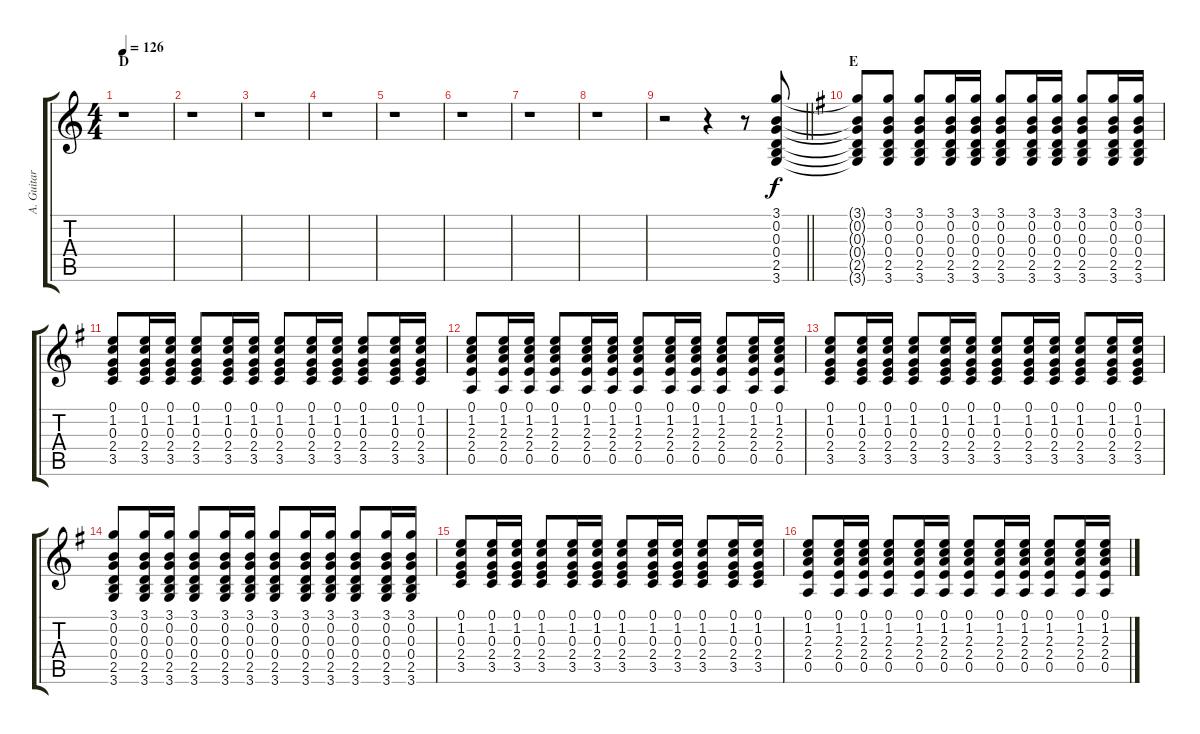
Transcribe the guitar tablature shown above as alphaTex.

\track ("A. Guitar" "A. Guitar") {instrument acousticguitarsteel}
\staff {score tabs}
\tuning (E4 B3 G3 D3 A2 E2) {hide}
\ts (4 4)
\section ("" "D")
\tempo 126
\clef g2
\ks c
r.1{dy f} |
r.1 |
r.1 |
r.1 |
r.1 |
r.1 |
r.1 |
r.1 |
\barLineRight lightlight
r.2 r.4 r.8 (3.1 0.2 0.3 0.4 2.5 3.6).8 |
\section ("" "E")
\ks g
(3.1{t} 0.2{t} 0.3{t} 0.4{t} 2.5{t} 3.6{t}).8 (3.1 0.2 0.3 0.4 2.5 3.6).8 (3.1 0.2 0.3 0.4 2.5 3.6).8 (3.1 0.2 0.3 0.4 2.5 3.6).16 (3.1 0.2 0.3 0.4 2.5 3.6).16 (3.1 0.2 0.3 0.4 2.5 3.6).8 (3.1 0.2 0.3 0.4 2.5 3.6).16 (3.1 0.2 0.3 0.4 2.5 3.6).16 (3.1 0.2 0.3 0.4 2.5 3.6).8 (3.1 0.2 0.3 0.4 2.5 3.6).16 (3.1 0.2 0.3 0.4 2.5 3.6).16 |
(0.1 1.2 0.3 2.4 3.5).8 (0.1 1.2 0.3 2.4 3.5).16 (0.1 1.2 0.3 2.4 3.5).16 (0.1 1.2 0.3 2.4 3.5).8 (0.1 1.2 0.3 2.4 3.5).16 (0.1 1.2 0.3 2.4 3.5).16 (0.1 1.2 0.3 2.4 3.5).8 (0.1 1.2 0.3 2.4 3.5).16 (0.1 1.2 0.3 2.4 3.5).16 (0.1 1.2 0.3 2.4 3.5).8 (0.1 1.2 0.3 2.4 3.5).16 (0.1 1.2 0.3 2.4 3.5).16 |
(0.1 1.2 2.3 2.4 0.5).8 (0.1 1.2 2.3 2.4 0.5).16 (0.1 1.2 2.3 2.4 0.5).16 (0.1 1.2 2.3 2.4 0.5).8 (0.1 1.2 2.3 2.4 0.5).16 (0.1 1.2 2.3 2.4 0.5).16 (0.1 1.2 2.3 2.4 0.5).8 (0.1 1.2 2.3 2.4 0.5).16 (0.1 1.2 2.3 2.4 0.5).16 (0.1 1.2 2.3 2.4 0.5).8 (0.1 1.2 2.3 2.4 0.5).16 (0.1 1.2 2.3 2.4 0.5).16 |
(0.1 1.2 0.3 2.4 3.5).8 (0.1 1.2 0.3 2.4 3.5).16 (0.1 1.2 0.3 2.4 3.5).16 (0.1 1.2 0.3 2.4 3.5).8 (0.1 1.2 0.3 2.4 3.5).16 (0.1 1.2 0.3 2.4 3.5).16 (0.1 1.2 0.3 2.4 3.5).8 (0.1 1.2 0.3 2.4 3.5).16 (0.1 1.2 0.3 2.4 3.5).16 (0.1 1.2 0.3 2.4 3.5).8 (0.1 1.2 0.3 2.4 3.5).16 (0.1 1.2 0.3 2.4 3.5).16 |
(3.1 0.2 0.3 0.4 2.5 3.6).8 (3.1 0.2 0.3 0.4 2.5 3.6).16 (3.1 0.2 0.3 0.4 2.5 3.6).16 (3.1 0.2 0.3 0.4 2.5 3.6).8 (3.1 0.2 0.3 0.4 2.5 3.6).16 (3.1 0.2 0.3 0.4 2.5 3.6).16 (3.1 0.2 0.3 0.4 2.5 3.6).8 (3.1 0.2 0.3 0.4 2.5 3.6).16 (3.1 0.2 0.3 0.4 2.5 3.6).16 (3.1 0.2 0.3 0.4 2.5 3.6).8 (3.1 0.2 0.3 0.4 2.5 3.6).16 (3.1 0.2 0.3 0.4 2.5 3.6).16 |
(0.1 1.2 0.3 2.4 3.5).8 (0.1 1.2 0.3 2.4 3.5).16 (0.1 1.2 0.3 2.4 3.5).16 (0.1 1.2 0.3 2.4 3.5).8 (0.1 1.2 0.3 2.4 3.5).16 (0.1 1.2 0.3 2.4 3.5).16 (0.1 1.2 0.3 2.4 3.5).8 (0.1 1.2 0.3 2.4 3.5).16 (0.1 1.2 0.3 2.4 3.5).16 (0.1 1.2 0.3 2.4 3.5).8 (0.1 1.2 0.3 2.4 3.5).16 (0.1 1.2 0.3 2.4 3.5).16 |
(0.1 1.2 2.3 2.4 0.5).8 (0.1 1.2 2.3 2.4 0.5).16 (0.1 1.2 2.3 2.4 0.5).16 (0.1 1.2 2.3 2.4 0.5).8 (0.1 1.2 2.3 2.4 0.5).16 (0.1 1.2 2.3 2.4 0.5).16 (0.1 1.2 2.3 2.4 0.5).8 (0.1 1.2 2.3 2.4 0.5).16 (0.1 1.2 2.3 2.4 0.5).16 (0.1 1.2 2.3 2.4 0.5).8 (0.1 1.2 2.3 2.4 0.5).16 (0.1 1.2 2.3 2.4 0.5).16
